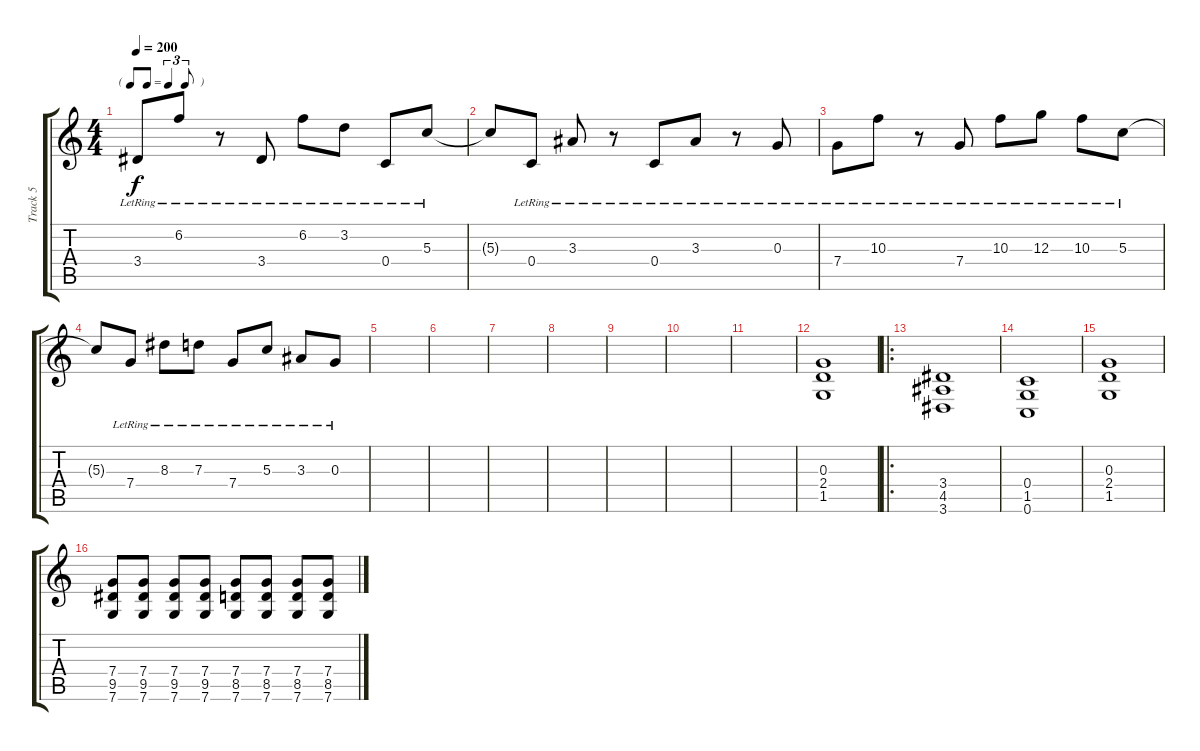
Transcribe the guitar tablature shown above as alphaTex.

\track ("Track 5" "Track 5") {instrument electricguitarjazz}
\staff {score tabs}
\tuning (E4 B3 G3 C3 Gb2 C2) {hide}
\ts (4 4)
\tf triplet8th
\tempo 200
\clef g2
\ks c
3.4{lr}.8{dy f} 6.2{lr}.8 r.8 3.4{lr}.8 6.2{lr}.8 3.2{lr}.8 0.4{lr}.8 5.3{lr}.8 |
5.3{t}.8 0.4{lr}.8 3.3{lr}.8 r.8 0.4{lr}.8 3.3{lr}.8 r.8 0.3{lr}.8 |
7.4{lr}.8 10.3{lr}.8 r.8 7.4{lr}.8 10.3{lr}.8 12.3{lr}.8 10.3{lr}.8 5.3{lr}.8 |
5.3{t}.8 7.4{lr}.8 8.3{lr}.8 7.3{lr}.8 7.4{lr}.8 5.3{lr}.8 3.3{lr}.8 0.3{lr}.8 |
|
|
|
|
|
|
|
(0.3 2.4 1.5).1{volume 16} |
\ro
(3.4 4.5 3.6).1 |
(0.4 1.5 0.6).1 |
(0.3 2.4 1.5).1 |
(7.4 9.5 7.6).8 (7.4 9.5 7.6).8 (7.4 9.5 7.6).8 (7.4 9.5 7.6).8 (7.4 8.5 7.6).8 (7.4 8.5 7.6).8 (7.4 8.5 7.6).8 (7.4 8.5 7.6).8
